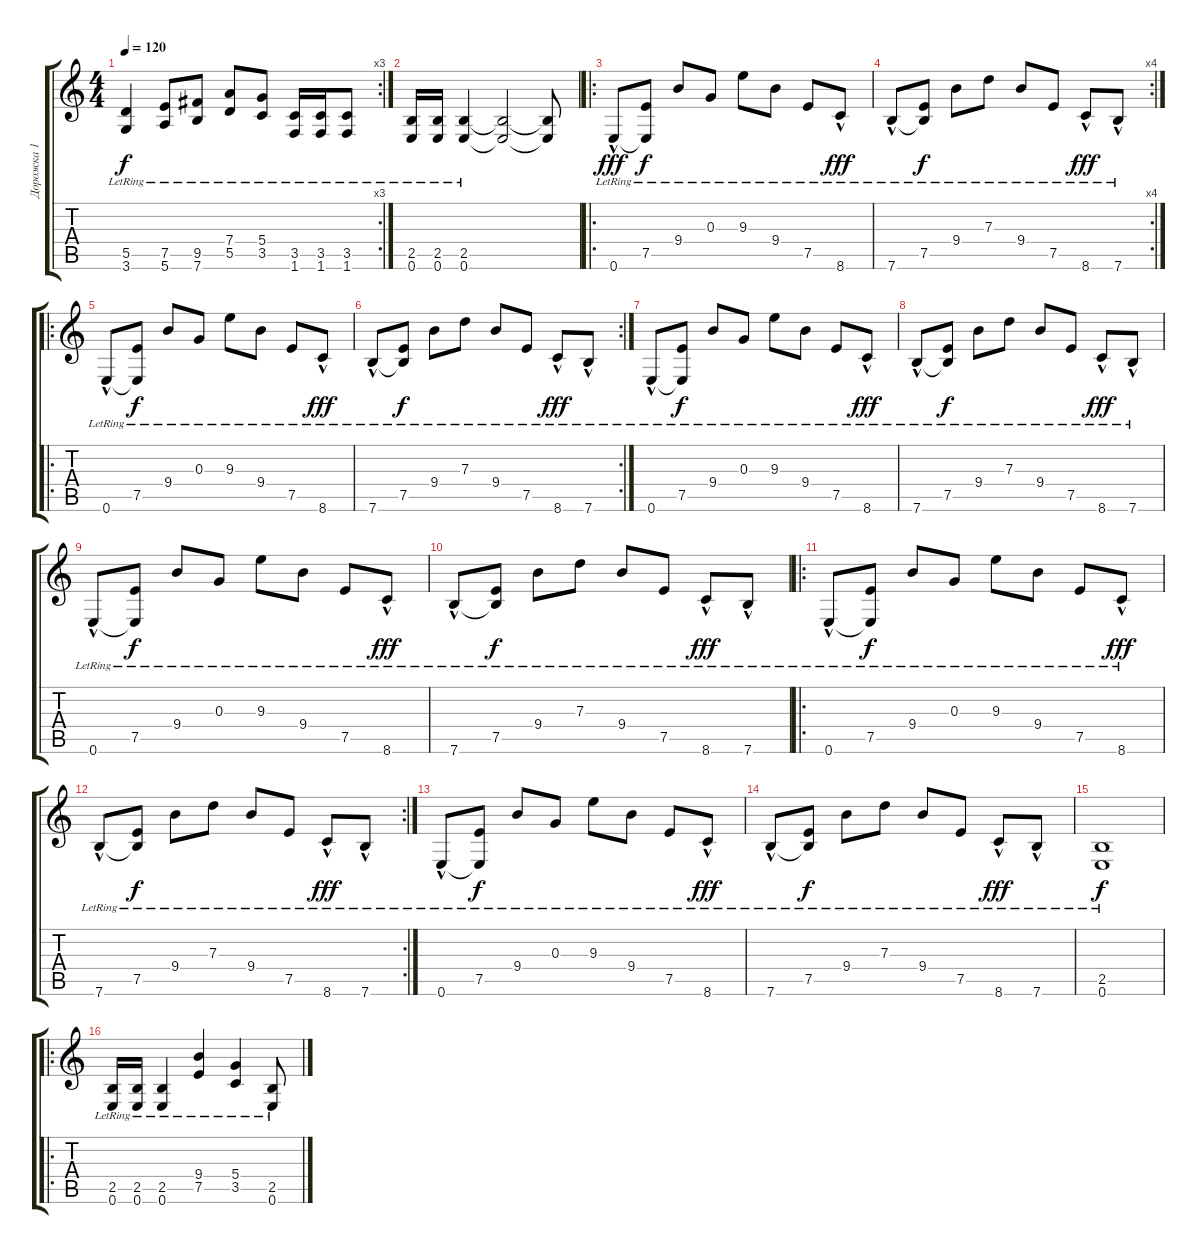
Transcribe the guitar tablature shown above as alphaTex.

\track ("Дорожка 1" "Дорожка 1") {instrument overdrivenguitar}
\staff {score tabs}
\tuning (E4 B3 G3 D3 A2 E2) {hide}
\rc 3
\ts (4 4)
\tempo 120
\clef g2
\ks c
(5.5{lr} 3.6{lr}).4{dy f} (7.5{lr} 5.6{lr}).8 (9.5{lr} 7.6{lr}).8 (7.4{lr} 5.5{lr}).8 (5.4{lr} 3.5{lr}).8 (3.5{lr} 1.6{lr}).16 (3.5{lr} 1.6{lr}).16 (3.5{lr} 1.6{lr}).8 |
(2.5{lr} 0.6{lr}).16 (2.5{lr} 0.6{lr}).16 (2.5{lr} 0.6{lr}).4 (2.5{t} 0.6{t}).2 (2.5{t} 0.6{t}).8 |
\ro
0.6{hac lr}.8{dy fff} (7.5{lr} 0.6{t}).8{dy f} 9.4{lr}.8 0.3{lr}.8 9.3{lr}.8 9.4{lr}.8 7.5{lr}.8 8.6{hac lr}.8{dy fff} |
\rc 4
7.6{hac lr}.8 (7.5{lr} 7.6{t}).8{dy f} 9.4{lr}.8 7.3{lr}.8 9.4{lr}.8 7.5{lr}.8 8.6{hac lr}.8{dy fff} 7.6{hac lr}.8 |
\ro
0.6{hac lr}.8 (7.5{lr} 0.6{t}).8{dy f} 9.4{lr}.8 0.3{lr}.8 9.3{lr}.8 9.4{lr}.8 7.5{lr}.8 8.6{hac lr}.8{dy fff} |
\rc 2
7.6{hac lr}.8 (7.5{lr} 7.6{t}).8{dy f} 9.4{lr}.8 7.3{lr}.8 9.4{lr}.8 7.5{lr}.8 8.6{hac lr}.8{dy fff} 7.6{hac lr}.8 |
0.6{hac lr}.8 (7.5{lr} 0.6{t}).8{dy f} 9.4{lr}.8 0.3{lr}.8 9.3{lr}.8 9.4{lr}.8 7.5{lr}.8 8.6{hac lr}.8{dy fff} |
7.6{hac lr}.8 (7.5{lr} 7.6{t}).8{dy f} 9.4{lr}.8 7.3{lr}.8 9.4{lr}.8 7.5{lr}.8 8.6{hac lr}.8{dy fff} 7.6{hac lr}.8 |
0.6{hac lr}.8 (7.5{lr} 0.6{t}).8{dy f} 9.4{lr}.8 0.3{lr}.8 9.3{lr}.8 9.4{lr}.8 7.5{lr}.8 8.6{hac lr}.8{dy fff} |
7.6{hac lr}.8 (7.5{lr} 7.6{t}).8{dy f} 9.4{lr}.8 7.3{lr}.8 9.4{lr}.8 7.5{lr}.8 8.6{hac lr}.8{dy fff} 7.6{hac lr}.8 |
\ro
0.6{hac lr}.8 (7.5{lr} 0.6{t}).8{dy f} 9.4{lr}.8 0.3{lr}.8 9.3{lr}.8 9.4{lr}.8 7.5{lr}.8 8.6{hac lr}.8{dy fff} |
\rc 2
7.6{hac lr}.8 (7.5{lr} 7.6{t}).8{dy f} 9.4{lr}.8 7.3{lr}.8 9.4{lr}.8 7.5{lr}.8 8.6{hac lr}.8{dy fff} 7.6{hac lr}.8 |
0.6{hac lr}.8 (7.5{lr} 0.6{t}).8{dy f} 9.4{lr}.8 0.3{lr}.8 9.3{lr}.8 9.4{lr}.8 7.5{lr}.8 8.6{hac lr}.8{dy fff} |
7.6{hac lr}.8 (7.5{lr} 7.6{t}).8{dy f} 9.4{lr}.8 7.3{lr}.8 9.4{lr}.8 7.5{lr}.8 8.6{hac lr}.8{dy fff} 7.6{hac lr}.8 |
(2.5 0.6{lr}).1{dy f} |
\ro
(2.5{lr} 0.6{lr}).16 (2.5{lr} 0.6{lr}).16 (2.5{lr} 0.6{lr}).4 (9.4{lr} 7.5{lr}).4 (5.4{lr} 3.5{lr}).4 (2.5{lr} 0.6{lr}).8
